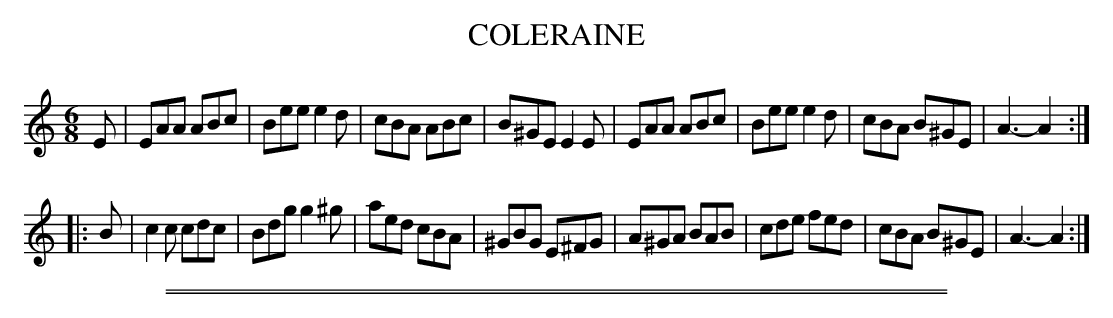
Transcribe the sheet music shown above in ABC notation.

X:1
T: COLERAINE
M: 6/8
L: 1/8
K: Am
E |\
EAA ABc | Bee e2d | cBA ABc | B^GE E2E |\
EAA ABc | Bee e2d | cBA B^GE | A3- A2 :|
|: B |\
c2c cdc | Bdg g2^g | aed cBA | ^GBG E^FG |\
A^GA BAB | cde fed | cBA B^GE | A3- A2 :|
